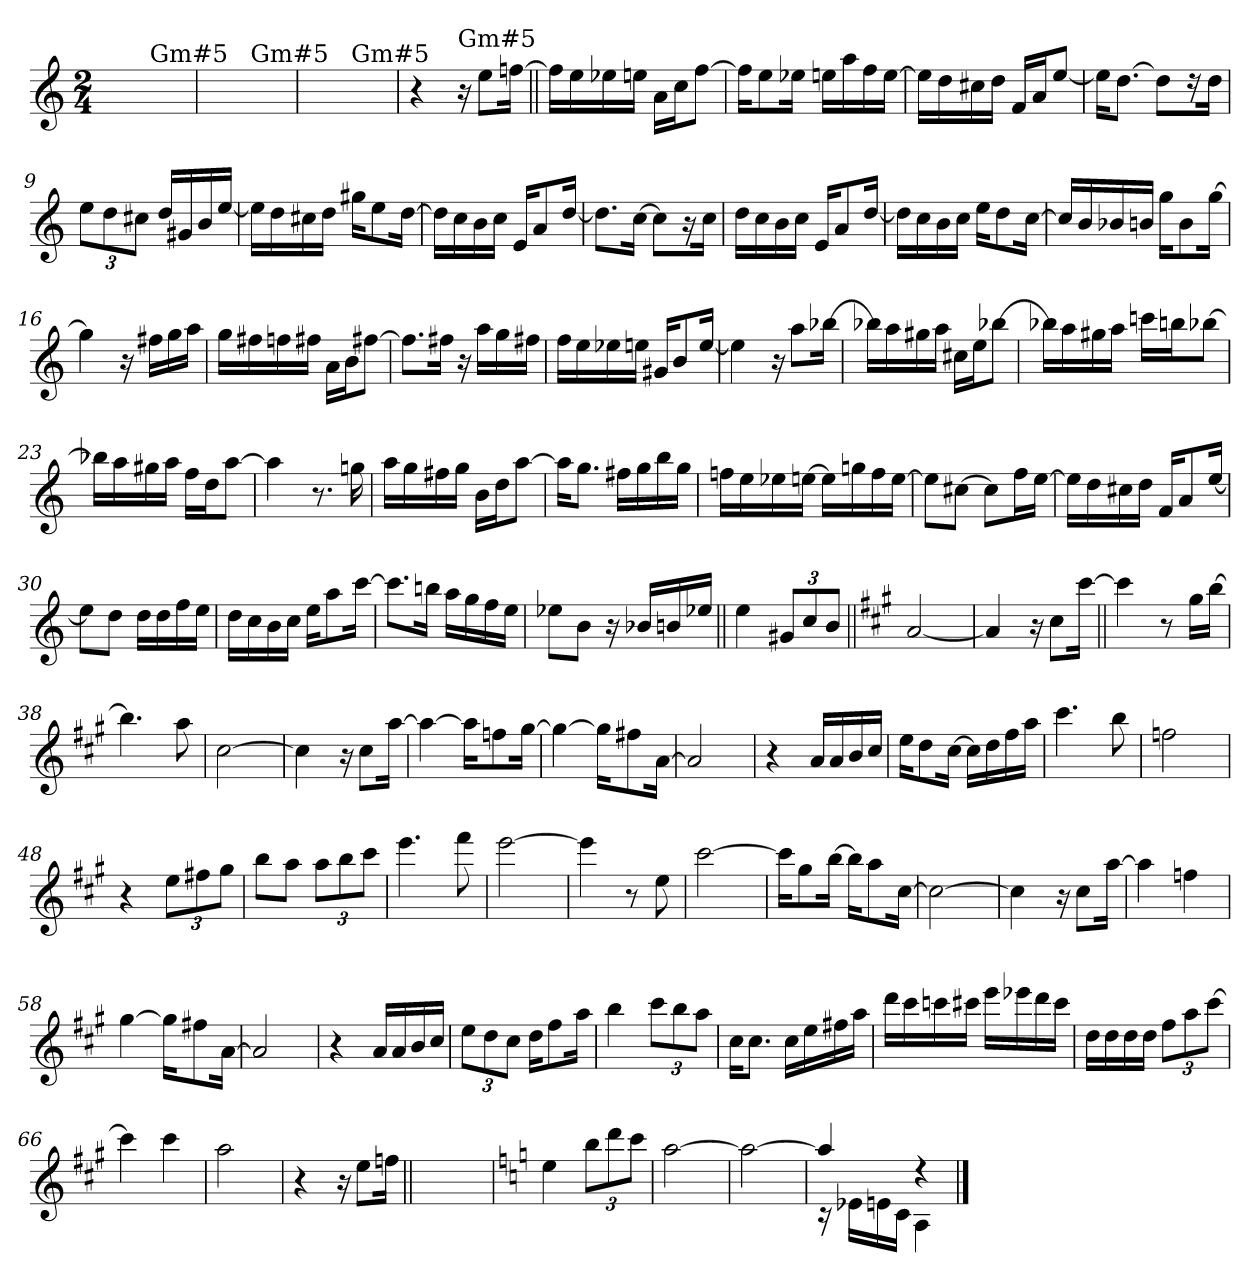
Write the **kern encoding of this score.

**kern
*part1
*staff1
*clefG2
*k[]
*C:
*M2/4
=1
*^
2ryy	4ryy
!	!LO:TX:a:t=Gm#5
.	4ryy
=2	=2
2ryy	4ryy
!	!LO:TX:a:t=Gm#5
.	4ryy
=3	=3
2ryy	4ryy
!	!LO:TX:a:t=Gm#5
.	4ryy
*v	*v
=4
4r
!LO:TX:a:t=Gm#5
16r
8ee\L
[16ffn\Jk
!!LO:LB:g=z
=5||
16ff\LL]
16ee\
16ee-X\
16een\JJ
16a\LL
16cc\J
[8ff\J
=6
16ff\KL]
8ee\
16ee-X\Jk
16een\LL
16aa\
16ff\
[16ee\JJ
=7
16ee\LL]
16dd\
16cc#X\
16dd\JJ
16f/LL
16a/J
[8ee/J
=8
16ee\KL]
[8.dd\J
8dd\L]
16r
16dd\Jk
=9
*Xbrackettup
12ee\L
12dd\
12cc#X\J
16dd/LL
16g#X/
16b/
[16ee/JJ
!!LO:LB:g=z
=10
16ee\LL]
16dd\
16cc#X\
16dd\JJ
16gg#X\KL
8ee\
[16dd\Jk
=11
16dd\LL]
16cc\
16b\
16cc\JJ
16e/KL
8a/
[16dd/Jk
=12
8.dd\L]
[16cc\Jk
8cc\L]
16r
16cc\Jk
=13
16dd\LL
16cc\
16b\
16cc\JJ
16e/KL
8a/
[16dd/Jk
=14
16dd\LL]
16cc\
16b\
16cc\JJ
16ee\KL
8dd\
[16cc\Jk
!!LO:LB:g=z
=15
16cc/LL]
16b/
16b-X/
16bn/JJ
16gg\KL
8b\
[16gg\Jk
=16
4gg\]
16r
16ff#X\LL
16gg\
16aa\JJ
=17
16gg\LL
16ff#X\
16ffn\
16ff#X\JJ
16a\LL
16b\J
[8ff#X\J
=18
8.ff#\L]
16ff#X\Jk
16r
16aa\LL
16gg\
16ff#X\JJ
=19
16ff\LL
16ee\
16ee-X\
16een\JJ
16g#X/KL
8b/
[16ee/Jk
!!LO:LB:g=z
=20
4ee\]
16r
8aa\L
[16bb-X\Jk
=21
16bb-X\LL]
16aa\
16gg#X\
16aa\JJ
16cc#X\LL
16ee\J
[8bb-X\J
=22
16bb-X\LL]
16aa\
16gg#X\
16aa\JJ
16cccn\LL
16bbn\J
[8bb-X\J
=23
16bb-X\LL]
16aa\
16gg#X\
16aa\JJ
16ff\LL
16dd\J
[8aa\J
=24
4aa\]
8.r
16ggn\
!!LO:LB:g=z
=25
16aa\LL
16gg\
16ff#X\
16gg\JJ
16b\LL
16dd\J
[8aa\J
=26
16aa\KL]
8.gg\J
16ff#X\LL
16gg\
16bb\
16gg\JJ
=27
16ffn\LL
16ee\
16ee-X\
[16een\JJ
16ee\LL]
16ggn\
16ff\
[16ee\JJ
=28
8ee\L]
[8cc#X\J
8cc#\L]
16ff\L
[16ee\JJ
=29
16ee\LL]
16dd\
16cc#X\
16dd\JJ
16f/KL
8a/
[16ee/Jk
!!LO:LB:g=z
=30
8ee\L]
8dd\J
16dd\LL
16dd\
16ff\
16ee\JJ
=31
16dd\LL
16cc\
16b\
16cc\JJ
16ee\KL
8aa\
[16ccc\Jk
=32
8.ccc\L]
16bbn\Jk
16aa\LL
16gg\
16ff\
16ee\JJ
=33
8ee-X\L
8b\J
16r
16b-X/LL
16bn/
16ee-X/JJ
!!LO:LB:g=z
=34||
4ee\
12g#X/L
12cc/
12b/J
=35||
*k[f#c#g#]
*A:
[2a/
=36
4a/]
16r
8cc#\L
[16ccc#\Jk
=37||
4ccc#\]
8r
16gg#\LL
[16bb\JJ
=38
4.bb\]
8aa\
!!LO:LB:g=z
=39
[2cc#\
=40
4cc#\]
16r
8cc#\L
[16aa\Jk
=41
4aa\_
16aa\KL]
8ffn\
[16gg#\Jk
=42
4gg#\_
16gg#\KL]
8ff#X\
[16a\Jk
=43
2a/]
!!LO:LB:g=z
=44
4r
16a/LL
16a/
16b/
16cc#/JJ
=45
16ee\KL
8dd\
[16cc#\Jk
16cc#\LL]
16dd\
16ff#\
16aa\JJ
=46
4.ccc#\
8bb\
=47
2ffn\
=48
4r
12ee\L
12ff#X\
12gg#\J
!!LO:PB:g=z
=49
8bb\L
8aa\J
12aa\L
12bb\
12ccc#\J
=50
4.eee\
8fff#\
=51
[2eee\
=52
4eee\]
8r
8ee\
=53
[2ccc#\
=54
16ccc#\KL]
8gg#\
[16bb\Jk
16bb\KL]
8aa\
[16cc#\Jk
!!LO:LB:g=z
=55
2cc#\_
=56
4cc#\]
16r
8cc#\L
[16aa\Jk
=57
4aa\]
4ffn\
=58
[4gg#\
16gg#\KL]
8ff#X\
[16a\Jk
=59
2a/]
!!LO:LB:g=z
=60
4r
16a/LL
16a/
16b/
16cc#/JJ
=61
12ee\L
12dd\
12cc#\J
16dd\KL
8ff#\
16aa\Jk
=62
4bb\
12ccc#\L
12bb\
12aa\J
=63
16cc#\KL
8.cc#\J
16cc#\LL
16ee\
16ff#X\
16aa\JJ
=64
16ddd\LL
16ccc#\
16cccn\
16ccc#X\JJ
16eee\LL
16eee-X\
16ddd\
16ccc#\JJ
!!LO:LB:g=z
=65
16dd\LL
16dd\
16dd\
16dd\JJ
12ff#\L
12aa\
[12ccc#\J
=66
4ccc#\]
4ccc#\
=67
2aa\
=68
4r
16r
8ee\L
16ffn\Jk
=68X681||
2ryy
!!LO:LB:g=z
=69
*k[]
*C:
4ee\
12bb\L
12ddd\
12ccc\J
=70
[2aa\
=71
2aa\_
=72
*^
4aa/]	16rc
.	16e-X\LL
.	16en\
.	16c\JJ
4rdd	4A\
*v	*v
==
*-
